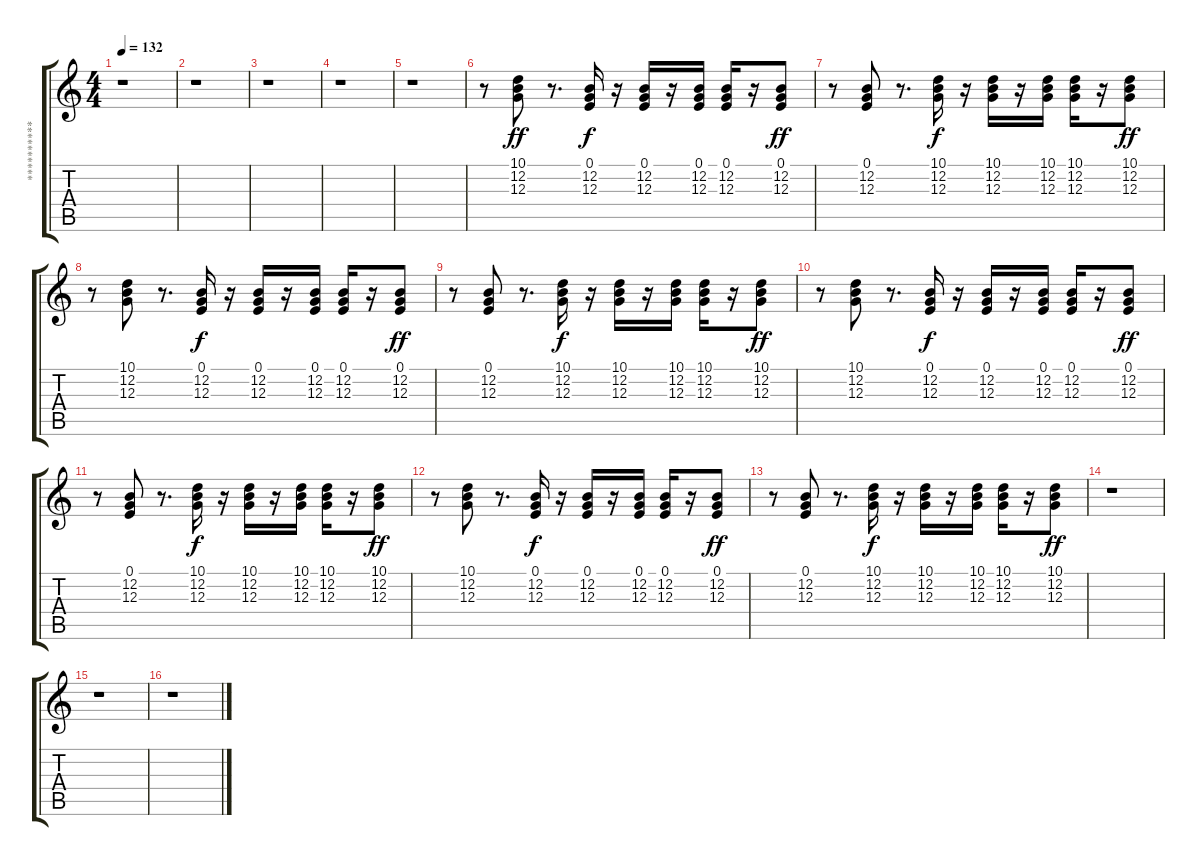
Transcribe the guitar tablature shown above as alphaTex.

\track ("*******************" "**********") {instrument electricgrandpiano}
\staff {score tabs}
\tuning (E4 B3 G3 D3 A2 E2) {hide}
\ts (4 4)
\tempo 132
\clef g2
\ks c
r.1{dy ff} |
r.1 |
r.1 |
r.1 |
r.1 |
r.8 (10.1 12.2 12.3).8 r.8{d} (0.1 12.2 12.3).16{dy f} r.16 (0.1 12.2 12.3).16 r.16 (0.1 12.2 12.3).16 (0.1 12.2 12.3).16 r.16 (0.1 12.2 12.3).8{dy ff} |
r.8 (0.1 12.2 12.3).8 r.8{d} (10.1 12.2 12.3).16{dy f} r.16 (10.1 12.2 12.3).16 r.16 (10.1 12.2 12.3).16 (10.1 12.2 12.3).16 r.16 (10.1 12.2 12.3).8{dy ff} |
r.8 (10.1 12.2 12.3).8 r.8{d} (0.1 12.2 12.3).16{dy f} r.16 (0.1 12.2 12.3).16 r.16 (0.1 12.2 12.3).16 (0.1 12.2 12.3).16 r.16 (0.1 12.2 12.3).8{dy ff} |
r.8 (0.1 12.2 12.3).8 r.8{d} (10.1 12.2 12.3).16{dy f} r.16 (10.1 12.2 12.3).16 r.16 (10.1 12.2 12.3).16 (10.1 12.2 12.3).16 r.16 (10.1 12.2 12.3).8{dy ff} |
r.8 (10.1 12.2 12.3).8 r.8{d} (0.1 12.2 12.3).16{dy f} r.16 (0.1 12.2 12.3).16 r.16 (0.1 12.2 12.3).16 (0.1 12.2 12.3).16 r.16 (0.1 12.2 12.3).8{dy ff} |
r.8 (0.1 12.2 12.3).8 r.8{d} (10.1 12.2 12.3).16{dy f} r.16 (10.1 12.2 12.3).16 r.16 (10.1 12.2 12.3).16 (10.1 12.2 12.3).16 r.16 (10.1 12.2 12.3).8{dy ff} |
r.8 (10.1 12.2 12.3).8 r.8{d} (0.1 12.2 12.3).16{dy f} r.16 (0.1 12.2 12.3).16 r.16 (0.1 12.2 12.3).16 (0.1 12.2 12.3).16 r.16 (0.1 12.2 12.3).8{dy ff} |
r.8 (0.1 12.2 12.3).8 r.8{d} (10.1 12.2 12.3).16{dy f} r.16 (10.1 12.2 12.3).16 r.16 (10.1 12.2 12.3).16 (10.1 12.2 12.3).16 r.16 (10.1 12.2 12.3).8{dy ff} |
r.1 |
r.1 |
r.1
